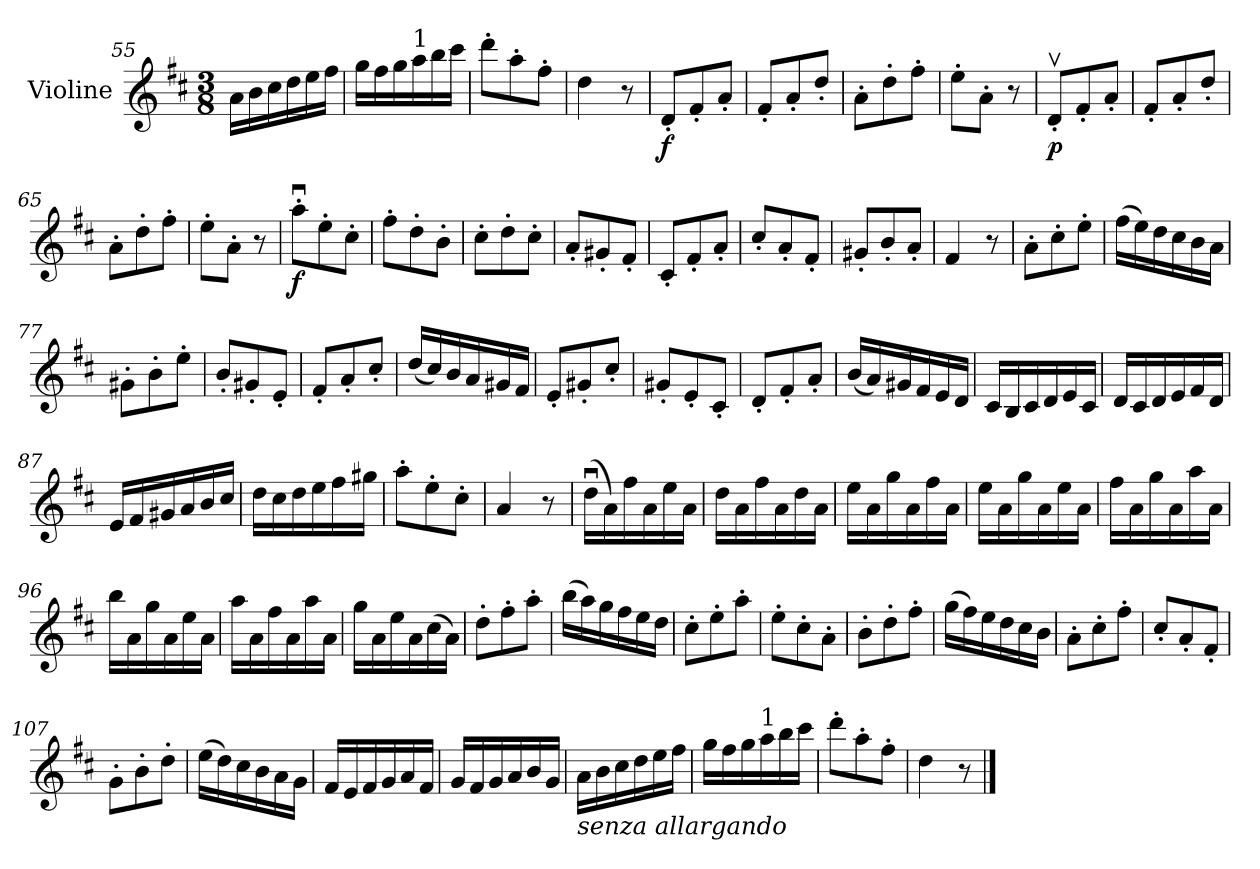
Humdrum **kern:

**kern	**dynam
*part1	*part1
*staff1	*staff1
*I"Violine	*
*I'Vl.	*
*clefG2	*
*k[f#c#]	*
*M3/8	*
=55	=55
16a\LL	.
16b\	.
16cc#\	.
16dd\	.
16ee\	.
16ff#\JJ	.
=56	=56
16gg\LL	.
16ff#\	.
16gg\	.
!LO:TX:a:t=1	!
16aa\	.
16bb\	.
16ccc#\JJ	.
!!LO:LB:g=z
=57	=57
8ddd'\L	.
8aa'\	.
8ff#'\J	.
=58	=58
4dd\	.
8r	.
=59	=59
!	!LO:DY:b
8d'/L	f
8f#'/	.
8a'/J	.
=60	=60
8f#'/L	.
8a'/	.
8dd'/J	.
=61	=61
8a'\L	.
8dd'\	.
8ff#'\J	.
=62	=62
8ee'\L	.
8a'\J	.
8r	.
=63	=63
!	!LO:DY:b
8dv'/L	p
8f#'/	.
8a'/J	.
=64	=64
8f#'/L	.
8a'/	.
8dd'/J	.
=65	=65
8a'\L	.
8dd'\	.
8ff#'\J	.
=66	=66
8ee'\L	.
8a'\J	.
8r	.
!!LO:LB:g=z
=67	=67
!	!LO:DY:b
8aau'\L	f
8ee'\	.
8cc#'\J	.
=68	=68
8ff#'\L	.
8dd'\	.
8b'\J	.
=69	=69
8cc#'\L	.
8dd'\	.
8cc#'\J	.
=70	=70
8a'/L	.
8g#X'/	.
8f#'/J	.
=71	=71
8c#'/L	.
8f#'/	.
8a'/J	.
=72	=72
8cc#'/L	.
8a'/	.
8f#'/J	.
=73	=73
8g#X'/L	.
8b'/	.
8a'/J	.
=74	=74
4f#/	.
8r	.
=75	=75
8a'\L	.
8cc#'\	.
8ee'\J	.
!!LO:LB:g=z
=76	=76
(16ff#\LL	.
16ee\)	.
16dd\	.
16cc#\	.
16b\	.
16a\JJ	.
=77	=77
8g#X'\L	.
8b'\	.
8ee'\J	.
=78	=78
8b'/L	.
8g#X'/	.
8e'/J	.
=79	=79
8f#'/L	.
8a'/	.
8cc#'/J	.
=80	=80
(16dd/LL	.
16cc#/)	.
16b/	.
16a/	.
16g#X/	.
16f#/JJ	.
=81	=81
8e'/L	.
8g#X'/	.
8cc#'/J	.
=82	=82
8g#X'/L	.
8e'/	.
8c#'/J	.
=83	=83
8d'/L	.
8f#'/	.
8a'/J	.
!!LO:PB:g=z
=84	=84
(16b/LL	.
16a/)	.
16g#X/	.
16f#/	.
16e/	.
16d/JJ	.
=85	=85
16c#/LL	.
16B/	.
16c#/	.
16d/	.
16e/	.
16c#/JJ	.
=86	=86
16d/LL	.
16c#/	.
16d/	.
16e/	.
16f#/	.
16d/JJ	.
=87	=87
16e/LL	.
16f#/	.
16g#X/	.
16a/	.
16b/	.
16cc#/JJ	.
=88	=88
16dd\LL	.
16cc#\	.
16dd\	.
16ee\	.
16ff#\	.
16gg#X\JJ	.
=89	=89
8aa'\L	.
8ee'\	.
8cc#'\J	.
=90	=90
4a/	.
8r	.
!!LO:LB:g=z
=91	=91
(16ddu\LL	.
16a\)	.
16ff#\	.
16a\	.
16ee\	.
16a\JJ	.
=92	=92
16dd\LL	.
16a\	.
16ff#\	.
16a\	.
16dd\	.
16a\JJ	.
=93	=93
16ee\LL	.
16a\	.
16gg\	.
16a\	.
16ff#\	.
16a\JJ	.
=94	=94
16ee\LL	.
16a\	.
16gg\	.
16a\	.
16ee\	.
16a\JJ	.
=95	=95
16ff#\LL	.
16a\	.
16gg\	.
16a\	.
16aa\	.
16a\JJ	.
=96	=96
16bb\LL	.
16a\	.
16gg\	.
16a\	.
16ee\	.
16a\JJ	.
!!LO:LB:g=z
=97	=97
16aa\LL	.
16a\	.
16ff#\	.
16a\	.
16aa\	.
16a\JJ	.
=98	=98
16gg\LL	.
16a\	.
16ee\	.
16a\	.
(16cc#\	.
16a\JJ)	.
=99	=99
8dd'\L	.
8ff#'\	.
8aa'\J	.
=100	=100
(16bb\LL	.
16aa\)	.
16gg\	.
16ff#\	.
16ee\	.
16dd\JJ	.
=101	=101
8cc#'\L	.
8ee'\	.
8aa'\J	.
=102	=102
8ee'\L	.
8cc#'\	.
8a'\J	.
=103	=103
8b'\L	.
8dd'\	.
8ff#'\J	.
=104	=104
(16gg\LL	.
16ff#\)	.
16ee\	.
16dd\	.
16cc#\	.
16b\JJ	.
!!LO:LB:g=z
=105	=105
8a'\L	.
8cc#'\	.
8ff#'\J	.
=106	=106
8cc#'/L	.
8a'/	.
8f#'/J	.
=107	=107
8g'\L	.
8b'\	.
8dd'\J	.
=108	=108
(16ee\LL	.
16dd\)	.
16cc#\	.
16b\	.
16a\	.
16g\JJ	.
=109	=109
16f#/LL	.
16e/	.
16f#/	.
16g/	.
16a/	.
16f#/JJ	.
=110	=110
16g/LL	.
16f#/	.
16g/	.
16a/	.
16b/	.
16g/JJ	.
=111	=111
!LO:TX:b:i:t=senza allargando	!
16a\LL	.
16b\	.
16cc#\	.
16dd\	.
16ee\	.
16ff#\JJ	.
!!LO:LB:g=z
=112	=112
16gg\LL	.
16ff#\	.
16gg\	.
!LO:TX:a:t=1	!
16aa\	.
16bb\	.
16ccc#\JJ	.
=113	=113
8ddd'\L	.
8aa'\	.
8ff#'\J	.
=114	=114
4dd\	.
8r	.
==	==
*-	*-
